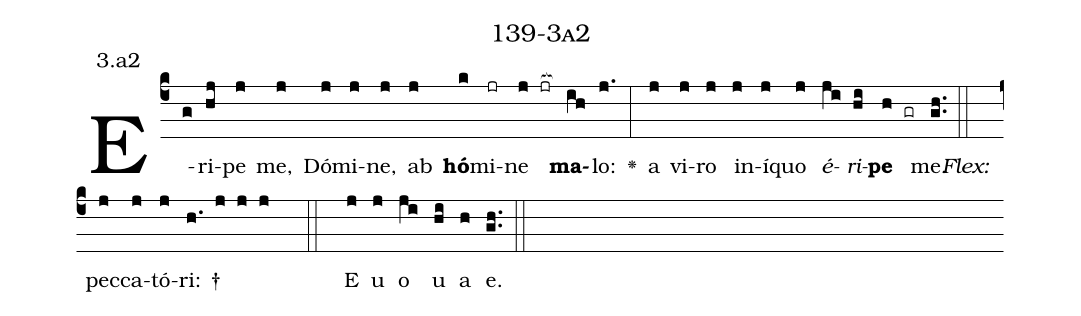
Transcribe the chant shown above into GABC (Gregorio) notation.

name: 139-3a2;
annotation: 3.a2;
%%
(c4)E(g)ri(hj)pe(j) me,(j) Dó(j)mi(j)ne,(j) ab(j) <b>hó</b>(k)mi(jr)ne(j jr[ocb:1{]) <b>ma</b>(ih[ocb:0}])lo:(j.) <v>\greheightstar</v>(:) a(j) vi(j)ro(j) in(j)í(j)quo(j) <i>é</i>(ji)<i>ri</i>(hi)<b>pe</b>(h gr) me.(gh..) (::)
<i>Flex:</i>()  pec(j)ca(j)tó(j)ri: †(h. j j j  ::) E(j) u(j) o(ji) u(hi) a(h) e.(gh..) (::)
